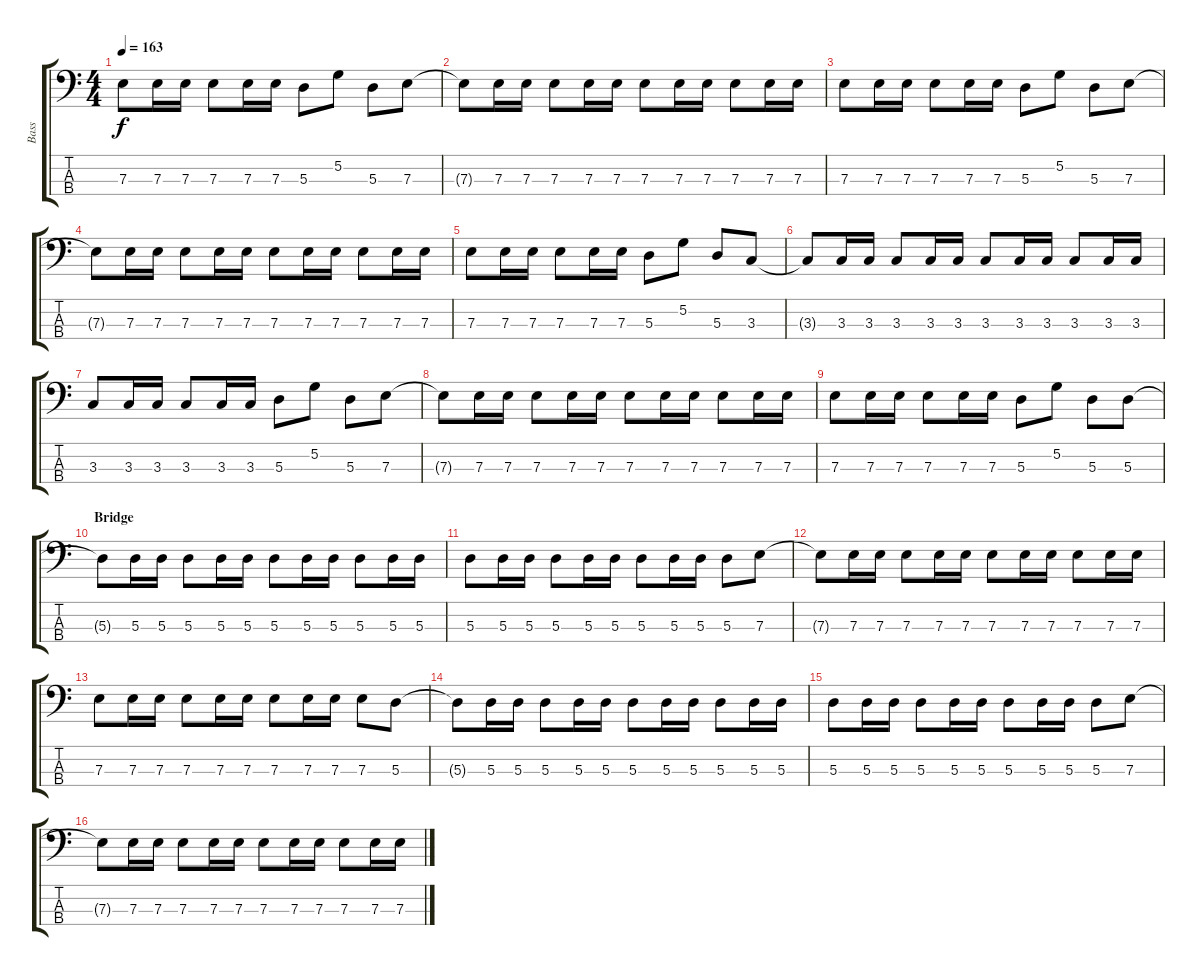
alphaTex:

\track ("Bass" "Bass") {instrument synthbass2}
\staff {score tabs}
\tuning (G2 D2 A1 E1) {hide}
\ts (4 4)
\tempo 163
\clef f4
\ks c
7.3.8{dy f} 7.3.16 7.3.16 7.3.8 7.3.16 7.3.16 5.3.8 5.2.8 5.3.8 7.3.8 |
7.3{t}.8 7.3.16 7.3.16 7.3.8 7.3.16 7.3.16 7.3.8 7.3.16 7.3.16 7.3.8 7.3.16 7.3.16 |
7.3.8 7.3.16 7.3.16 7.3.8 7.3.16 7.3.16 5.3.8 5.2.8 5.3.8 7.3.8 |
7.3{t}.8 7.3.16 7.3.16 7.3.8 7.3.16 7.3.16 7.3.8 7.3.16 7.3.16 7.3.8 7.3.16 7.3.16 |
7.3.8 7.3.16 7.3.16 7.3.8 7.3.16 7.3.16 5.3.8 5.2.8 5.3.8 3.3.8 |
3.3{t}.8 3.3.16 3.3.16 3.3.8 3.3.16 3.3.16 3.3.8 3.3.16 3.3.16 3.3.8 3.3.16 3.3.16 |
3.3.8 3.3.16 3.3.16 3.3.8 3.3.16 3.3.16 5.3.8 5.2.8 5.3.8 7.3.8 |
7.3{t}.8 7.3.16 7.3.16 7.3.8 7.3.16 7.3.16 7.3.8 7.3.16 7.3.16 7.3.8 7.3.16 7.3.16 |
7.3.8 7.3.16 7.3.16 7.3.8 7.3.16 7.3.16 5.3.8 5.2.8 5.3.8 5.3.8 |
\section ("" "Bridge")
5.3{t}.8 5.3.16 5.3.16 5.3.8 5.3.16 5.3.16 5.3.8 5.3.16 5.3.16 5.3.8 5.3.16 5.3.16 |
5.3.8 5.3.16 5.3.16 5.3.8 5.3.16 5.3.16 5.3.8 5.3.16 5.3.16 5.3.8 7.3.8 |
7.3{t}.8 7.3.16 7.3.16 7.3.8 7.3.16 7.3.16 7.3.8 7.3.16 7.3.16 7.3.8 7.3.16 7.3.16 |
7.3.8 7.3.16 7.3.16 7.3.8 7.3.16 7.3.16 7.3.8 7.3.16 7.3.16 7.3.8 5.3.8 |
5.3{t}.8 5.3.16 5.3.16 5.3.8 5.3.16 5.3.16 5.3.8 5.3.16 5.3.16 5.3.8 5.3.16 5.3.16 |
5.3.8 5.3.16 5.3.16 5.3.8 5.3.16 5.3.16 5.3.8 5.3.16 5.3.16 5.3.8 7.3.8 |
7.3{t}.8 7.3.16 7.3.16 7.3.8 7.3.16 7.3.16 7.3.8 7.3.16 7.3.16 7.3.8 7.3.16 7.3.16
